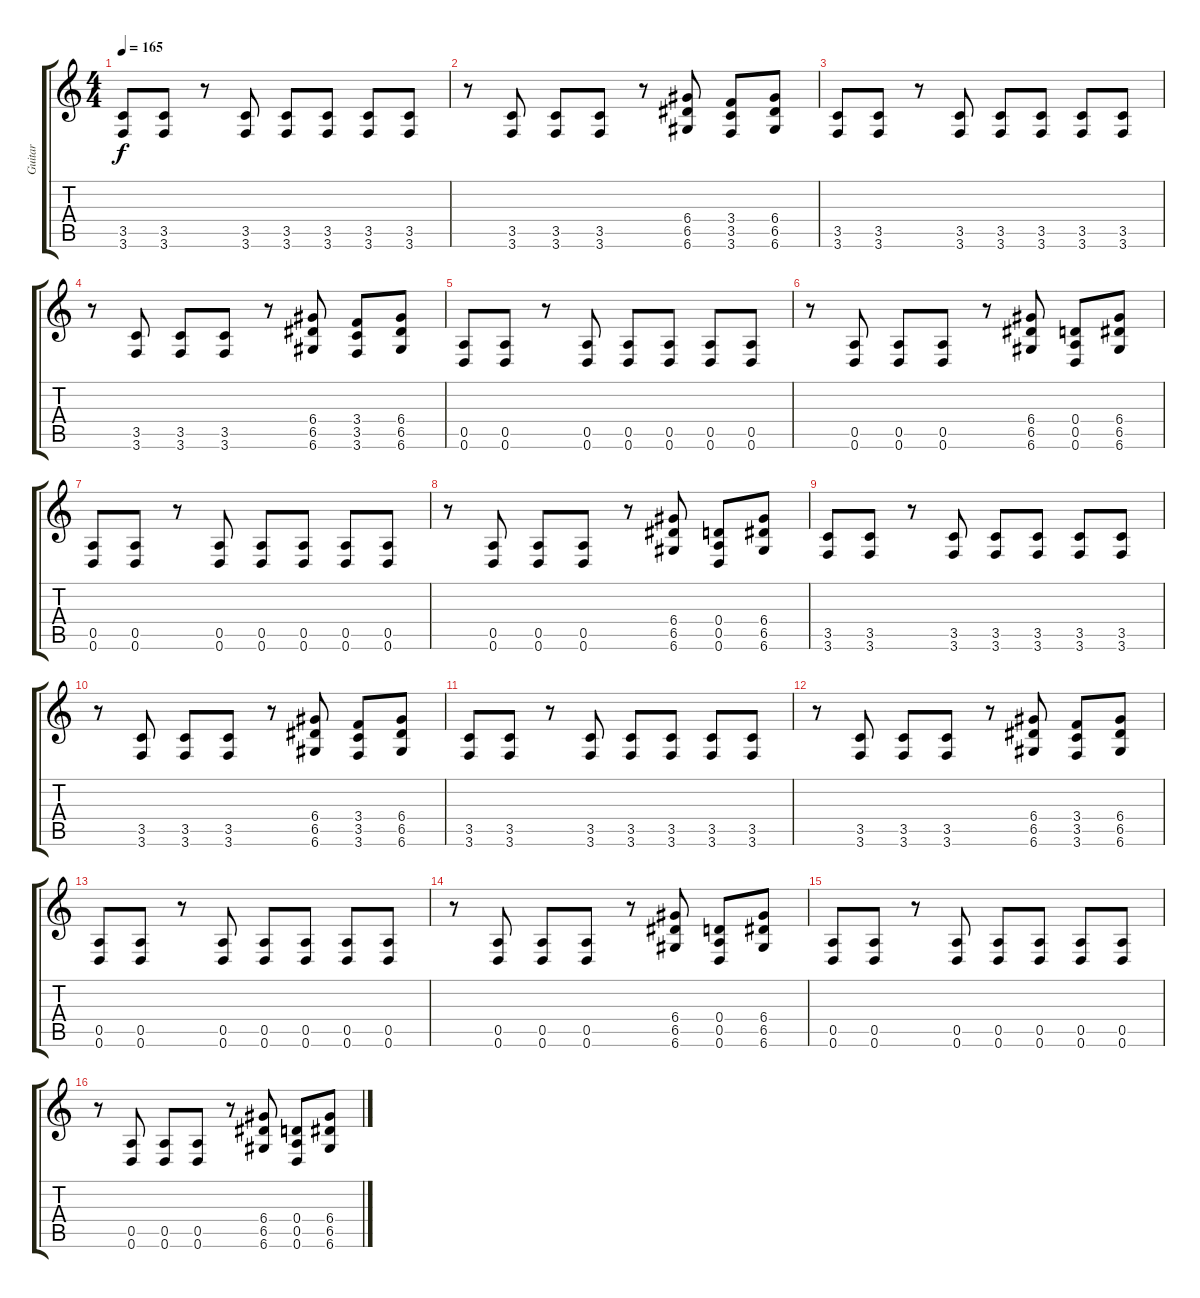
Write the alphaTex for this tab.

\track ("Guitar" "Guitar") {instrument distortionguitar}
\staff {score tabs}
\tuning (E4 B3 G3 D3 A2 D2) {hide}
\ts (4 4)
\tempo 165
\clef g2
\ks c
(3.5 3.6).8{dy f} (3.5 3.6).8 r.8 (3.5 3.6).8 (3.5 3.6).8 (3.5 3.6).8 (3.5 3.6).8 (3.5 3.6).8 |
r.8 (3.5 3.6).8 (3.5 3.6).8 (3.5 3.6).8 r.8 (6.4 6.5 6.6).8 (3.4 3.5 3.6).8 (6.4 6.5 6.6).8 |
(3.5 3.6).8 (3.5 3.6).8 r.8 (3.5 3.6).8 (3.5 3.6).8 (3.5 3.6).8 (3.5 3.6).8 (3.5 3.6).8 |
r.8 (3.5 3.6).8 (3.5 3.6).8 (3.5 3.6).8 r.8 (6.4 6.5 6.6).8 (3.4 3.5 3.6).8 (6.4 6.5 6.6).8 |
(0.5 0.6).8 (0.5 0.6).8 r.8 (0.5 0.6).8 (0.5 0.6).8 (0.5 0.6).8 (0.5 0.6).8 (0.5 0.6).8 |
r.8 (0.5 0.6).8 (0.5 0.6).8 (0.5 0.6).8 r.8 (6.4 6.5 6.6).8 (0.4 0.5 0.6).8 (6.4 6.5 6.6).8 |
(0.5 0.6).8 (0.5 0.6).8 r.8 (0.5 0.6).8 (0.5 0.6).8 (0.5 0.6).8 (0.5 0.6).8 (0.5 0.6).8 |
r.8 (0.5 0.6).8 (0.5 0.6).8 (0.5 0.6).8 r.8 (6.4 6.5 6.6).8 (0.4 0.5 0.6).8 (6.4 6.5 6.6).8 |
(3.5 3.6).8 (3.5 3.6).8 r.8 (3.5 3.6).8 (3.5 3.6).8 (3.5 3.6).8 (3.5 3.6).8 (3.5 3.6).8 |
r.8 (3.5 3.6).8 (3.5 3.6).8 (3.5 3.6).8 r.8 (6.4 6.5 6.6).8 (3.4 3.5 3.6).8 (6.4 6.5 6.6).8 |
(3.5 3.6).8 (3.5 3.6).8 r.8 (3.5 3.6).8 (3.5 3.6).8 (3.5 3.6).8 (3.5 3.6).8 (3.5 3.6).8 |
r.8 (3.5 3.6).8 (3.5 3.6).8 (3.5 3.6).8 r.8 (6.4 6.5 6.6).8 (3.4 3.5 3.6).8 (6.4 6.5 6.6).8 |
(0.5 0.6).8 (0.5 0.6).8 r.8 (0.5 0.6).8 (0.5 0.6).8 (0.5 0.6).8 (0.5 0.6).8 (0.5 0.6).8 |
r.8 (0.5 0.6).8 (0.5 0.6).8 (0.5 0.6).8 r.8 (6.4 6.5 6.6).8 (0.4 0.5 0.6).8 (6.4 6.5 6.6).8 |
(0.5 0.6).8 (0.5 0.6).8 r.8 (0.5 0.6).8 (0.5 0.6).8 (0.5 0.6).8 (0.5 0.6).8 (0.5 0.6).8 |
r.8 (0.5 0.6).8 (0.5 0.6).8 (0.5 0.6).8 r.8 (6.4 6.5 6.6).8 (0.4 0.5 0.6).8 (6.4 6.5 6.6).8
